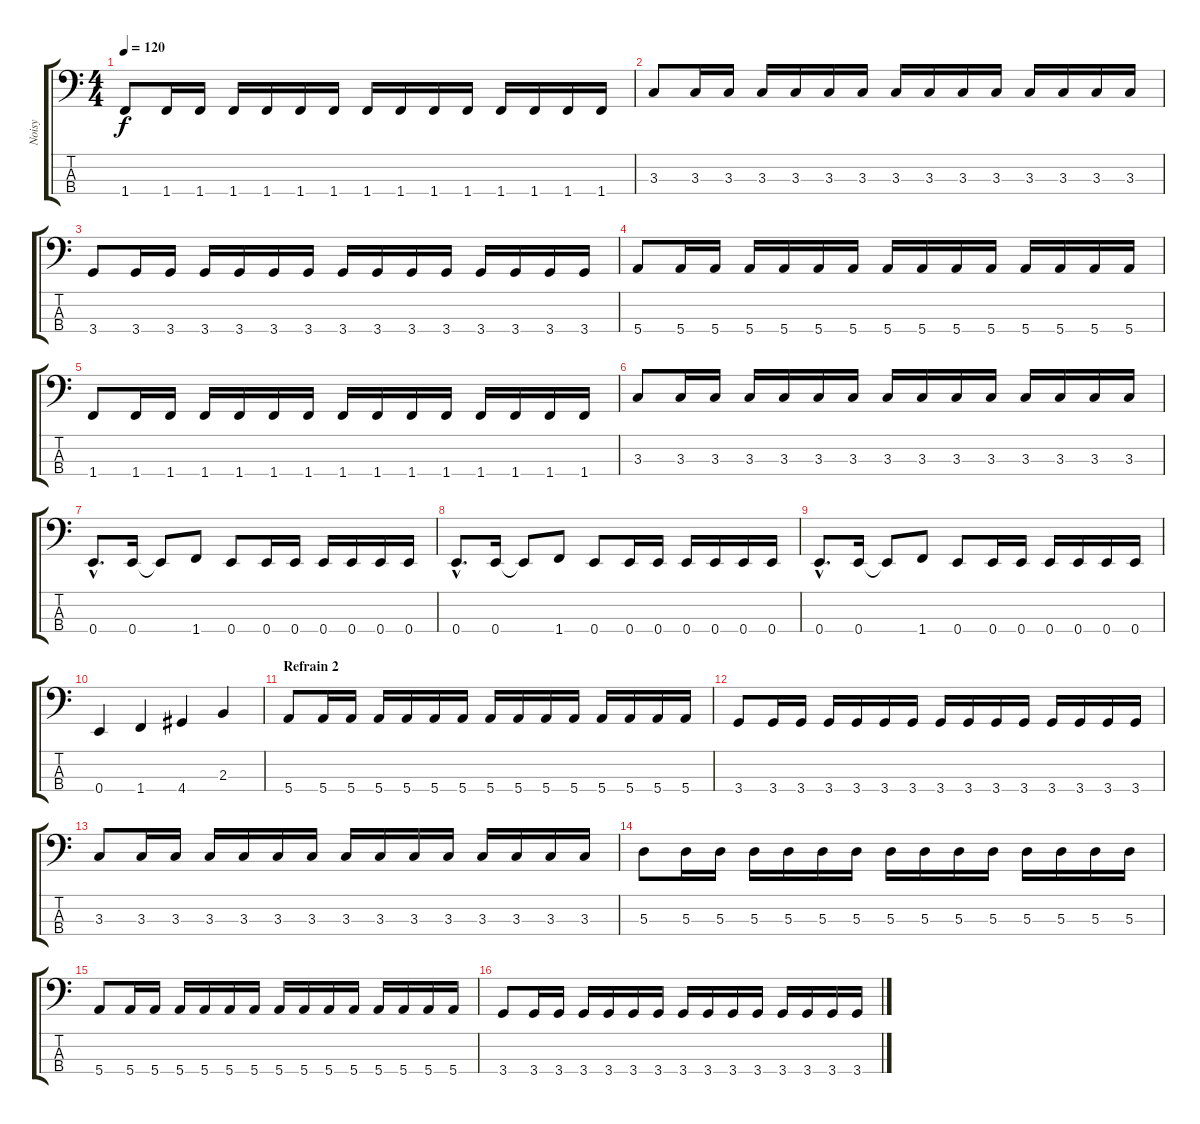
\track ("Noisy" "Noisy") {instrument electricbassfinger}
\staff {score tabs}
\tuning (G2 D2 A1 E1) {hide}
\ts (4 4)
\tempo 120
\clef f4
\ks c
1.4.8{dy f} 1.4.16 1.4.16 1.4.16 1.4.16 1.4.16 1.4.16 1.4.16 1.4.16 1.4.16 1.4.16 1.4.16 1.4.16 1.4.16 1.4.16 |
3.3.8 3.3.16 3.3.16 3.3.16 3.3.16 3.3.16 3.3.16 3.3.16 3.3.16 3.3.16 3.3.16 3.3.16 3.3.16 3.3.16 3.3.16 |
3.4.8 3.4.16 3.4.16 3.4.16 3.4.16 3.4.16 3.4.16 3.4.16 3.4.16 3.4.16 3.4.16 3.4.16 3.4.16 3.4.16 3.4.16 |
5.4.8 5.4.16 5.4.16 5.4.16 5.4.16 5.4.16 5.4.16 5.4.16 5.4.16 5.4.16 5.4.16 5.4.16 5.4.16 5.4.16 5.4.16 |
1.4.8 1.4.16 1.4.16 1.4.16 1.4.16 1.4.16 1.4.16 1.4.16 1.4.16 1.4.16 1.4.16 1.4.16 1.4.16 1.4.16 1.4.16 |
3.3.8 3.3.16 3.3.16 3.3.16 3.3.16 3.3.16 3.3.16 3.3.16 3.3.16 3.3.16 3.3.16 3.3.16 3.3.16 3.3.16 3.3.16 |
0.4{hac}.8{d} 0.4.16 0.4{t}.8 1.4.8 0.4.8 0.4.16 0.4.16 0.4.16 0.4.16 0.4.16 0.4.16 |
0.4{hac}.8{d} 0.4.16 0.4{t}.8 1.4.8 0.4.8 0.4.16 0.4.16 0.4.16 0.4.16 0.4.16 0.4.16 |
0.4{hac}.8{d} 0.4.16 0.4{t}.8 1.4.8 0.4.8 0.4.16 0.4.16 0.4.16 0.4.16 0.4.16 0.4.16 |
0.4.4 1.4.4 4.4.4 2.3.4 |
\section ("" "Refrain 2")
5.4.8 5.4.16 5.4.16 5.4.16 5.4.16 5.4.16 5.4.16 5.4.16 5.4.16 5.4.16 5.4.16 5.4.16 5.4.16 5.4.16 5.4.16 |
3.4.8 3.4.16 3.4.16 3.4.16 3.4.16 3.4.16 3.4.16 3.4.16 3.4.16 3.4.16 3.4.16 3.4.16 3.4.16 3.4.16 3.4.16 |
3.3.8 3.3.16 3.3.16 3.3.16 3.3.16 3.3.16 3.3.16 3.3.16 3.3.16 3.3.16 3.3.16 3.3.16 3.3.16 3.3.16 3.3.16 |
5.3.8 5.3.16 5.3.16 5.3.16 5.3.16 5.3.16 5.3.16 5.3.16 5.3.16 5.3.16 5.3.16 5.3.16 5.3.16 5.3.16 5.3.16 |
5.4.8 5.4.16 5.4.16 5.4.16 5.4.16 5.4.16 5.4.16 5.4.16 5.4.16 5.4.16 5.4.16 5.4.16 5.4.16 5.4.16 5.4.16 |
3.4.8 3.4.16 3.4.16 3.4.16 3.4.16 3.4.16 3.4.16 3.4.16 3.4.16 3.4.16 3.4.16 3.4.16 3.4.16 3.4.16 3.4.16
